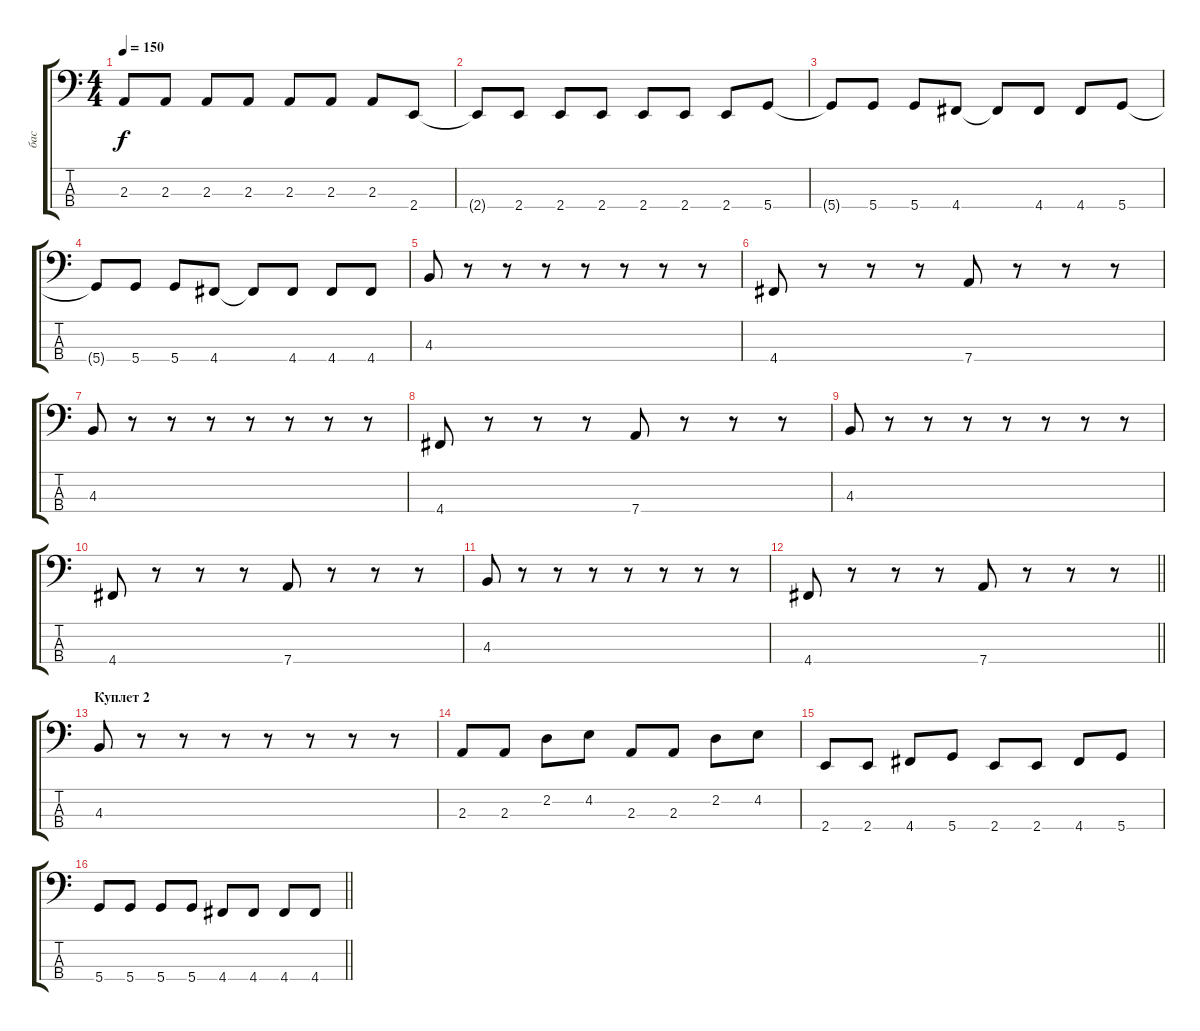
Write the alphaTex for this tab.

\track ("бас" "бас") {instrument electricbassfinger}
\staff {score tabs}
\tuning (F2 C2 G1 D1) {hide}
\ts (4 4)
\tempo 150
\clef f4
\ks c
2.3{t}.8{dy f} 2.3.8 2.3.8 2.3.8 2.3.8 2.3.8 2.3.8 2.4.8 |
2.4{t}.8 2.4.8 2.4.8 2.4.8 2.4.8 2.4.8 2.4.8 5.4.8 |
5.4{t}.8 5.4.8 5.4.8 4.4.8 4.4{t}.8 4.4.8 4.4.8 5.4.8 |
5.4{t}.8 5.4.8 5.4.8 4.4.8 4.4{t}.8 4.4.8 4.4.8 4.4.8 |
4.3.8 r.8 r.8 r.8 r.8 r.8 r.8 r.8 |
4.4.8 r.8 r.8 r.8 7.4.8 r.8 r.8 r.8 |
4.3.8 r.8 r.8 r.8 r.8 r.8 r.8 r.8 |
4.4.8 r.8 r.8 r.8 7.4.8 r.8 r.8 r.8 |
4.3.8 r.8 r.8 r.8 r.8 r.8 r.8 r.8 |
4.4.8 r.8 r.8 r.8 7.4.8 r.8 r.8 r.8 |
4.3.8 r.8 r.8 r.8 r.8 r.8 r.8 r.8 |
\barLineRight lightlight
4.4.8 r.8 r.8 r.8 7.4.8 r.8 r.8 r.8 |
\section ("" "Куплет 2")
4.3.8 r.8 r.8 r.8 r.8 r.8 r.8 r.8 |
2.3.8 2.3.8 2.2.8 4.2.8 2.3.8 2.3.8 2.2.8 4.2.8 |
2.4.8 2.4.8 4.4.8 5.4.8 2.4.8 2.4.8 4.4.8 5.4.8 |
\barLineRight lightlight
5.4.8 5.4.8 5.4.8 5.4.8 4.4.8 4.4.8 4.4.8 4.4.8
